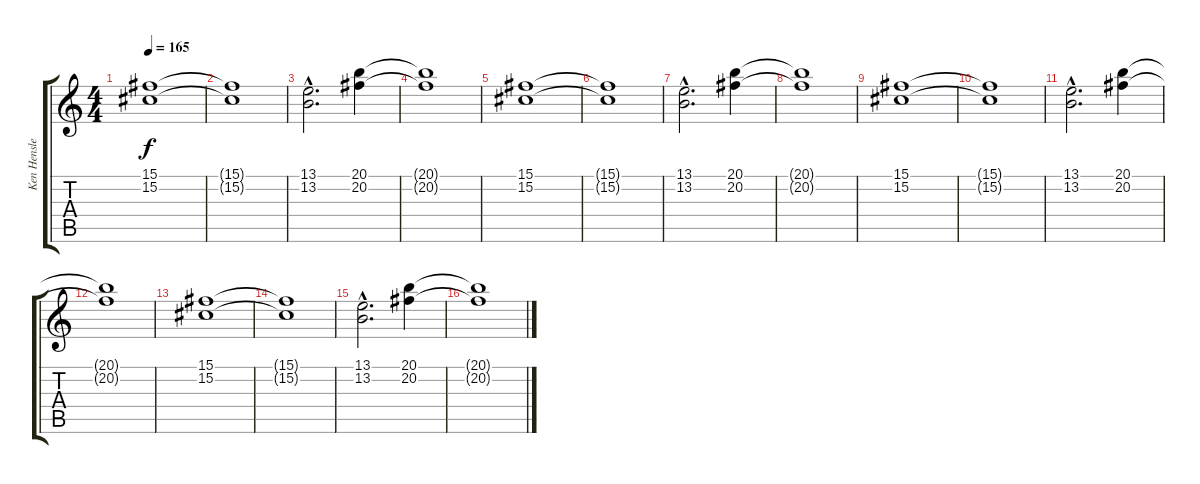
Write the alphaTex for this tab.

\track ("Ken Hensley/Hammond " "Ken Hensle") {instrument drawbarorgan}
\staff {score tabs}
\tuning (Eb4 Bb3 Gb3 Db3 Ab2 Eb2) {hide}
\ts (4 4)
\tempo 165
\clef g2
\ks c
(15.1 15.2).1{dy f volume 10} |
(15.1{t} 15.2{t}).1 |
(13.1{hac} 13.2{hac}).2{d} (20.1 20.2).4 |
(20.1{t} 20.2{t}).1 |
(15.1 15.2).1{volume 10} |
(15.1{t} 15.2{t}).1 |
(13.1{hac} 13.2{hac}).2{d} (20.1 20.2).4 |
(20.1{t} 20.2{t}).1 |
(15.1 15.2).1{volume 10} |
(15.1{t} 15.2{t}).1 |
(13.1{hac} 13.2{hac}).2{d} (20.1 20.2).4 |
(20.1{t} 20.2{t}).1 |
(15.1 15.2).1{volume 7} |
(15.1{t} 15.2{t}).1 |
(13.1{hac} 13.2{hac}).2{d} (20.1 20.2).4 |
(20.1{t} 20.2{t}).1
